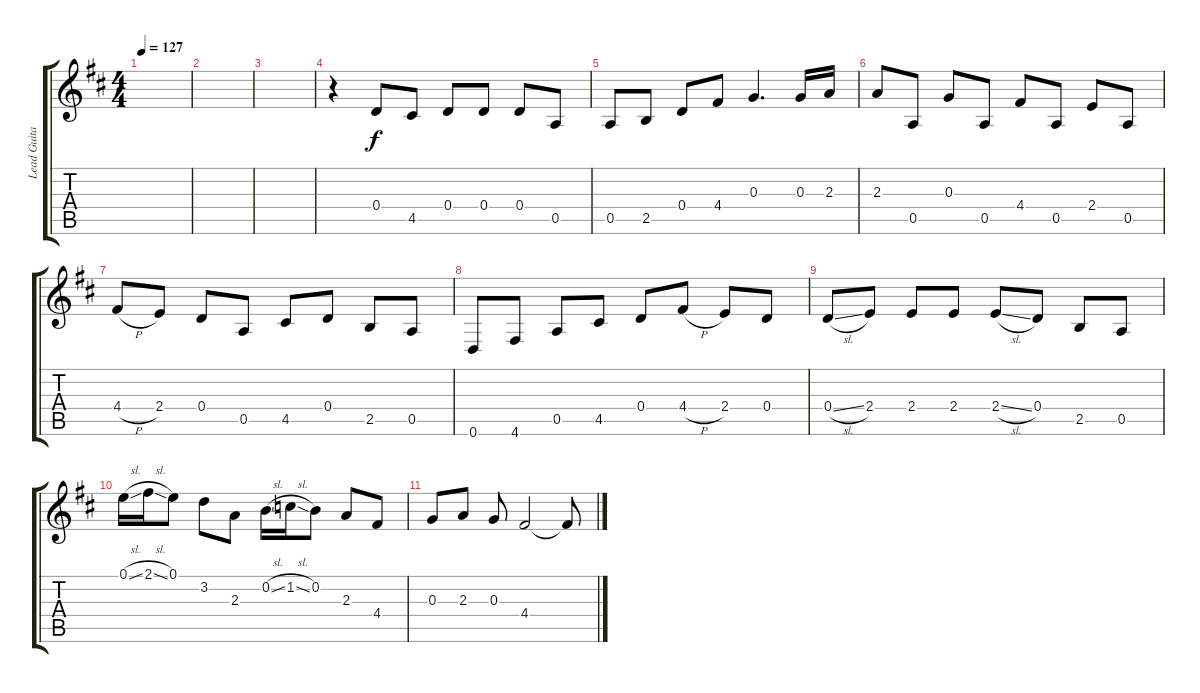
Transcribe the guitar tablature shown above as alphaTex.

\track ("Lead Guitar" "Lead Guita") {instrument acousticguitarsteel}
\staff {score tabs}
\tuning (E4 B3 G3 D3 A2 D2) {hide}
\ts (4 4)
\tempo 127
\clef g2
\ks d
|
|
|
r.4 0.4.8 4.5.8 0.4.8 0.4.8 0.4.8 0.5.8 |
0.5.8 2.5.8 0.4.8 4.4.8 0.3.4{d} 0.3.16 2.3.16 |
2.3.8 0.5.8 0.3.8 0.5.8 4.4.8 0.5.8 2.4.8 0.5.8 |
4.4{h}.8 2.4.8 0.4.8 0.5.8 4.5.8 0.4.8 2.5.8 0.5.8 |
0.6.8 4.6.8 0.5.8 4.5.8 0.4.8 4.4{h}.8 2.4.8 0.4.8 |
0.4{sl}.8 2.4.8 2.4.8 2.4.8 2.4{sl}.8 0.4.8 2.5.8 0.5.8 |
0.1{sl}.16 2.1{sl}.16 0.1.8 3.2.8 2.3.8 0.2{sl}.16 1.2{sl}.16 0.2.8 2.3.8 4.4.8 |
0.3.8 2.3.8 0.3.8 4.4.2 4.4{t}.8
